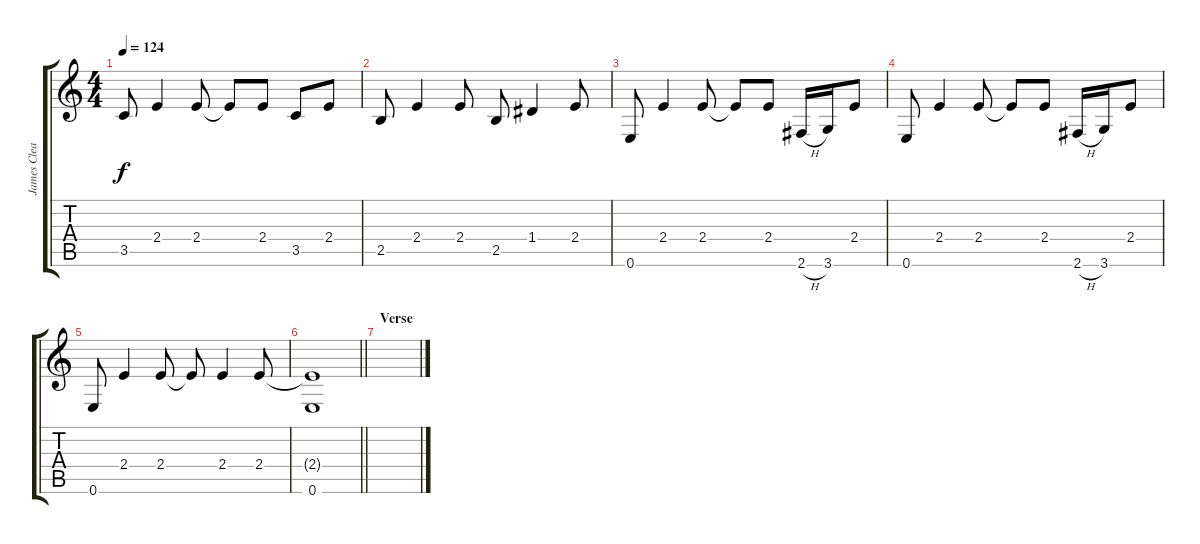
\track ("James Clean" "James Clea") {instrument electricguitarclean}
\staff {score tabs}
\tuning (E4 B3 G3 D3 A2 E2) {hide}
\ts (4 4)
\tempo 124
\clef g2
\ks c
3.5.8{dy f} 2.4.4 2.4.8 2.4{t}.8 2.4.8 3.5.8 2.4.8 |
2.5.8 2.4.4 2.4.8 2.5.8 1.4.4 2.4.8 |
0.6.8 2.4.4 2.4.8 2.4{t}.8 2.4.8 2.6{h}.16 3.6.16 2.4.8 |
0.6.8 2.4.4 2.4.8 2.4{t}.8 2.4.8 2.6{h}.16 3.6.16 2.4.8 |
0.6.8 2.4.4 2.4.8 2.4{t}.8 2.4.4 2.4.8 |
\barLineRight lightlight
(2.4{t} 0.6).1 |
\section ("" "Verse")
